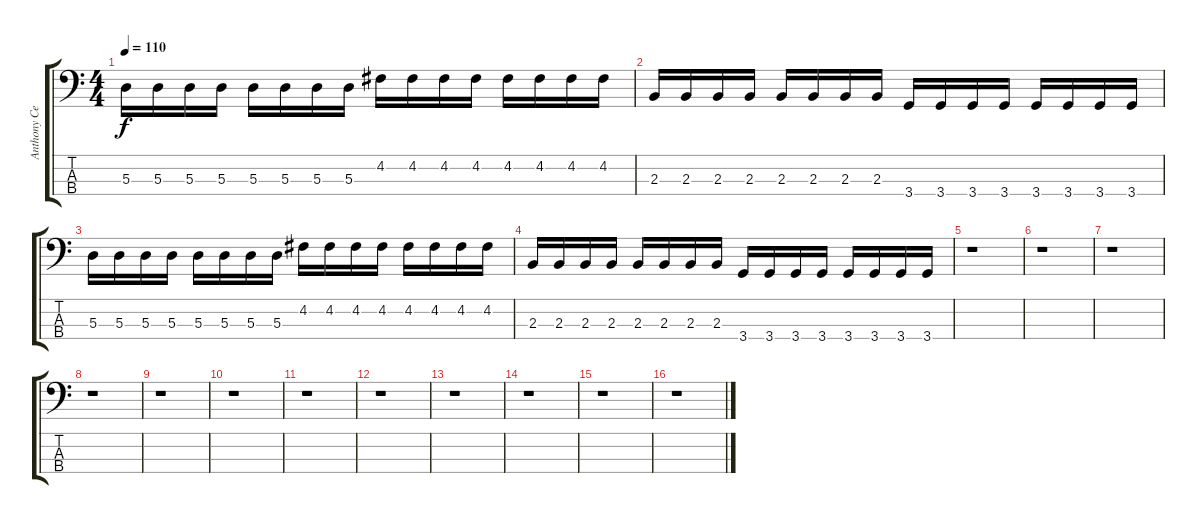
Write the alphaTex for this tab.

\track ("Anthony Celestino (Bass)" "Anthony Ce") {instrument slapbass2}
\staff {score tabs}
\tuning (G2 D2 A1 E1) {hide}
\ts (4 4)
\tempo 110
\clef f4
\ks c
5.3.16{dy f} 5.3.16 5.3.16 5.3.16 5.3.16 5.3.16 5.3.16 5.3.16 4.2.16 4.2.16 4.2.16 4.2.16 4.2.16 4.2.16 4.2.16 4.2.16 |
2.3.16 2.3.16 2.3.16 2.3.16 2.3.16 2.3.16 2.3.16 2.3.16 3.4.16 3.4.16 3.4.16 3.4.16 3.4.16 3.4.16 3.4.16 3.4.16 |
5.3.16 5.3.16 5.3.16 5.3.16 5.3.16 5.3.16 5.3.16 5.3.16 4.2.16 4.2.16 4.2.16 4.2.16 4.2.16 4.2.16 4.2.16 4.2.16 |
2.3.16 2.3.16 2.3.16 2.3.16 2.3.16 2.3.16 2.3.16 2.3.16 3.4.16 3.4.16 3.4.16 3.4.16 3.4.16 3.4.16 3.4.16 3.4.16 |
r.1 |
r.1 |
r.1 |
r.1 |
r.1 |
r.1 |
r.1 |
r.1 |
r.1 |
r.1 |
r.1 |
r.1
